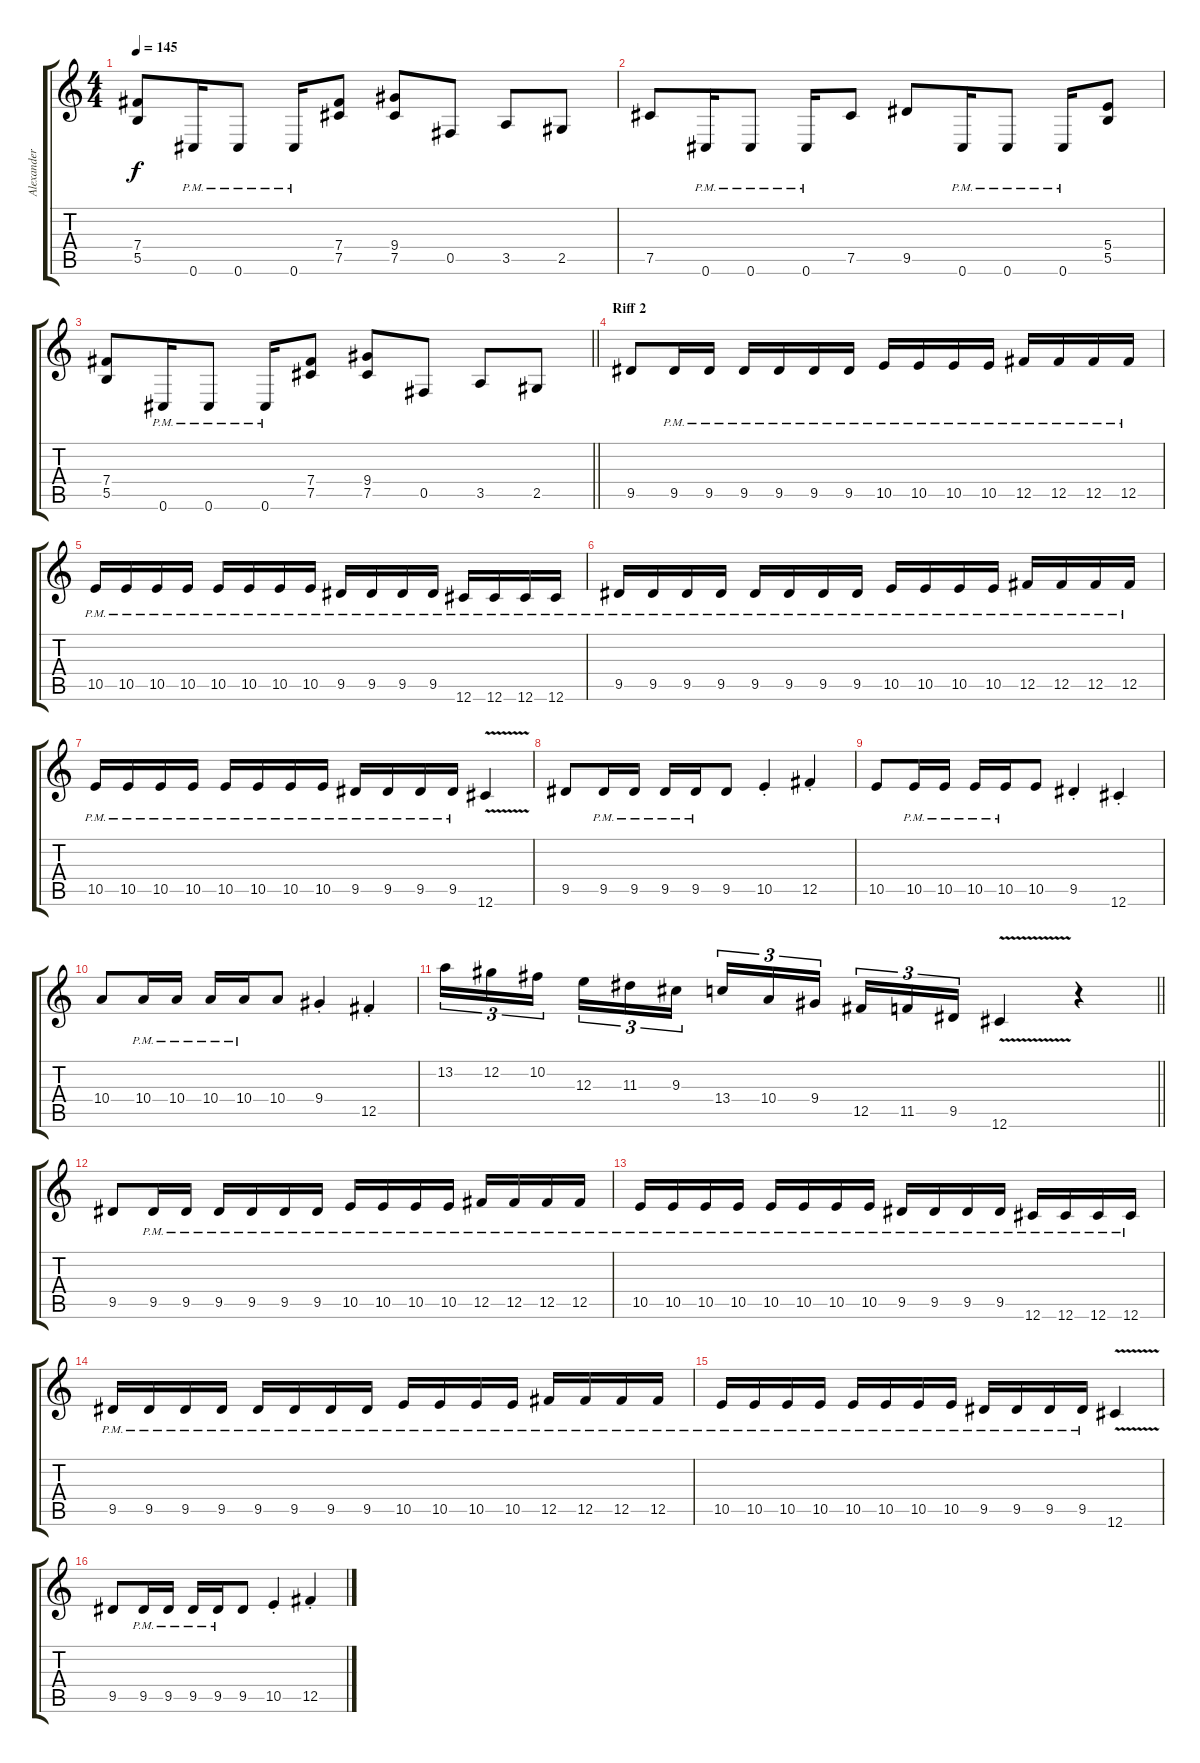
\track ("Alexander Kuoppala" "Alexander ") {instrument distortionguitar}
\staff {score tabs}
\tuning (Db4 Ab3 E3 B2 Gb2 Db2) {hide}
\ts (4 4)
\tempo 145
\clef g2
\ks c
(7.4 5.5).8{dy f} 0.6{pm}.16 0.6{pm}.8 0.6{pm}.16 (7.4 7.5).8 (9.4 7.5).8 0.5.8 3.5.8 2.5.8 |
7.5.8 0.6{pm}.16 0.6{pm}.8 0.6{pm}.16 7.5.8 9.5.8 0.6{pm}.16 0.6{pm}.8 0.6{pm}.16 (5.4 5.5).8 |
\barLineRight lightlight
(7.4 5.5).8 0.6{pm}.16 0.6{pm}.8 0.6{pm}.16 (7.4 7.5).8 (9.4 7.5).8 0.5.8 3.5.8 2.5.8 |
\section ("" "Riff 2")
9.5.8 9.5{pm}.16 9.5{pm}.16 9.5{pm}.16 9.5{pm}.16 9.5{pm}.16 9.5{pm}.16 10.5{pm}.16 10.5{pm}.16 10.5{pm}.16 10.5{pm}.16 12.5{pm}.16 12.5{pm}.16 12.5{pm}.16 12.5{pm}.16 |
10.5{pm}.16 10.5{pm}.16 10.5{pm}.16 10.5{pm}.16 10.5{pm}.16 10.5{pm}.16 10.5{pm}.16 10.5{pm}.16 9.5{pm}.16 9.5{pm}.16 9.5{pm}.16 9.5{pm}.16 12.6{pm}.16 12.6{pm}.16 12.6{pm}.16 12.6{pm}.16 |
9.5{pm}.16 9.5{pm}.16 9.5{pm}.16 9.5{pm}.16 9.5{pm}.16 9.5{pm}.16 9.5{pm}.16 9.5{pm}.16 10.5{pm}.16 10.5{pm}.16 10.5{pm}.16 10.5{pm}.16 12.5{pm}.16 12.5{pm}.16 12.5{pm}.16 12.5{pm}.16 |
10.5{pm}.16 10.5{pm}.16 10.5{pm}.16 10.5{pm}.16 10.5{pm}.16 10.5{pm}.16 10.5{pm}.16 10.5{pm}.16 9.5{pm}.16 9.5{pm}.16 9.5{pm}.16 9.5{pm}.16 12.6{v}.4 |
9.5.8 9.5{pm}.16 9.5{pm}.16 9.5{pm}.16 9.5{pm}.16 9.5.8 10.5{st}.4 12.5{st}.4 |
10.5.8 10.5{pm}.16 10.5{pm}.16 10.5{pm}.16 10.5{pm}.16 10.5.8 9.5{st}.4 12.6{st}.4 |
10.4.8 10.4{pm}.16 10.4{pm}.16 10.4{pm}.16 10.4{pm}.16 10.4.8 9.4{st}.4 12.5{st}.4 |
\barLineRight lightlight
13.2.16{tu (3 2)} 12.2.16{tu (3 2)} 10.2.16{tu (3 2) beam splitsecondary} 12.3.16{tu (3 2)} 11.3.16{tu (3 2)} 9.3.16{tu (3 2)} 13.4.16{tu (3 2)} 10.4.16{tu (3 2)} 9.4.16{tu (3 2) beam splitsecondary} 12.5.16{tu (3 2)} 11.5.16{tu (3 2)} 9.5.16{tu (3 2)} 12.6{v}.4 r.4 |
9.5.8 9.5{pm}.16 9.5{pm}.16 9.5{pm}.16 9.5{pm}.16 9.5{pm}.16 9.5{pm}.16 10.5{pm}.16 10.5{pm}.16 10.5{pm}.16 10.5{pm}.16 12.5{pm}.16 12.5{pm}.16 12.5{pm}.16 12.5{pm}.16 |
10.5{pm}.16 10.5{pm}.16 10.5{pm}.16 10.5{pm}.16 10.5{pm}.16 10.5{pm}.16 10.5{pm}.16 10.5{pm}.16 9.5{pm}.16 9.5{pm}.16 9.5{pm}.16 9.5{pm}.16 12.6{pm}.16 12.6{pm}.16 12.6{pm}.16 12.6{pm}.16 |
9.5{pm}.16 9.5{pm}.16 9.5{pm}.16 9.5{pm}.16 9.5{pm}.16 9.5{pm}.16 9.5{pm}.16 9.5{pm}.16 10.5{pm}.16 10.5{pm}.16 10.5{pm}.16 10.5{pm}.16 12.5{pm}.16 12.5{pm}.16 12.5{pm}.16 12.5{pm}.16 |
10.5{pm}.16 10.5{pm}.16 10.5{pm}.16 10.5{pm}.16 10.5{pm}.16 10.5{pm}.16 10.5{pm}.16 10.5{pm}.16 9.5{pm}.16 9.5{pm}.16 9.5{pm}.16 9.5{pm}.16 12.6{v}.4 |
9.5.8 9.5{pm}.16 9.5{pm}.16 9.5{pm}.16 9.5{pm}.16 9.5.8 10.5{st}.4 12.5{st}.4
